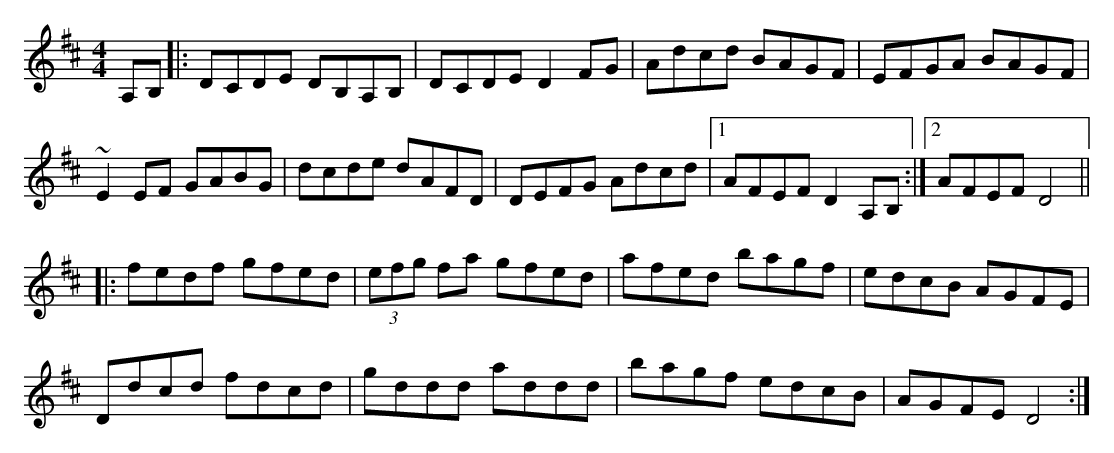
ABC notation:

X:1
M:4/4
K:D
A,B,|:DCDE DB,A,B,|DCDE D2FG|Adcd BAGF|EFGA BAGF|
~E2EF GABG|dcde dAFD|DEFG Adcd|1 AFEF D2A,B,:|2 AFEF D4||
|:fedf gfed|(3efg fa gfed|afed bagf|edcB AGFE|
Ddcd fdcd|gddd addd|bagf edcB|AGFE D4:|
